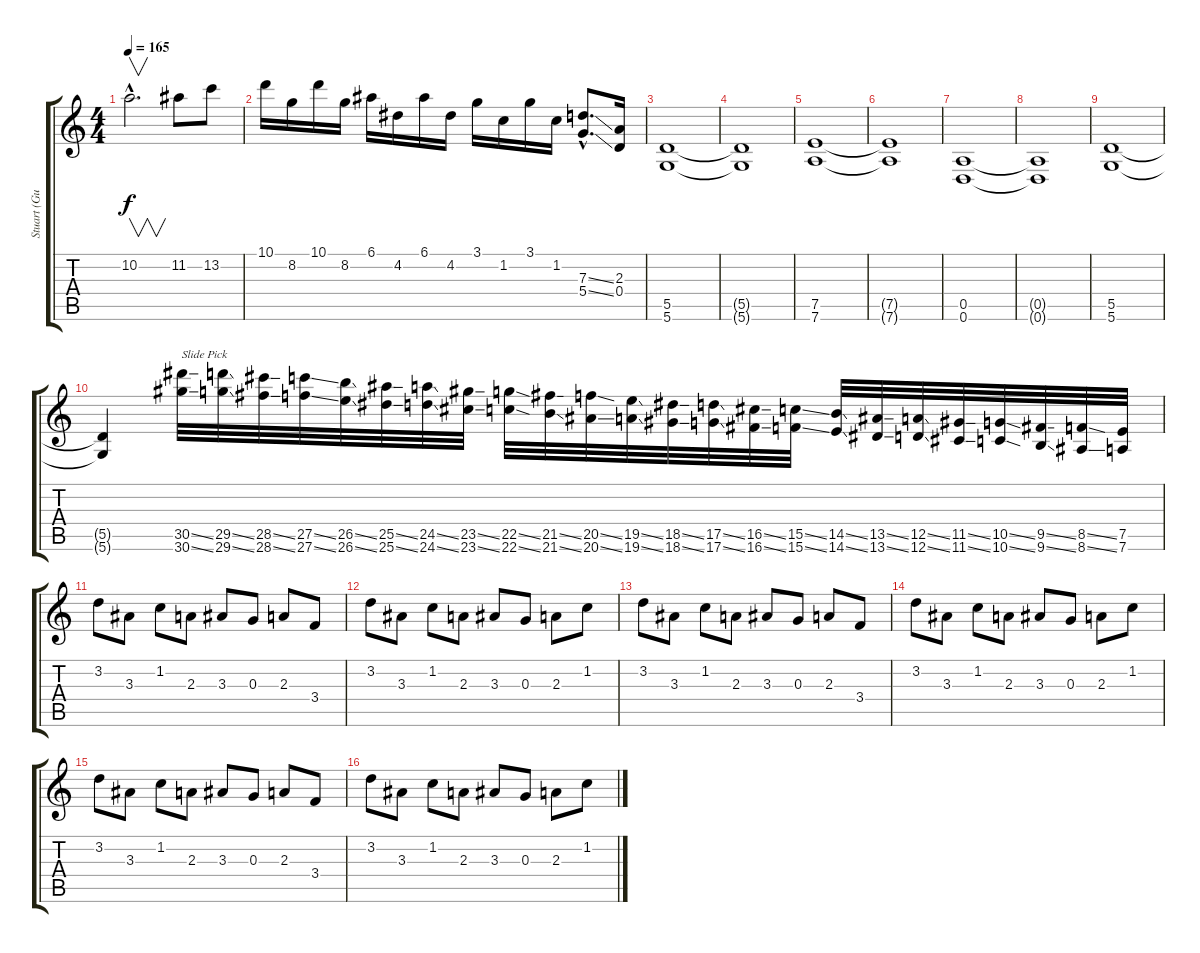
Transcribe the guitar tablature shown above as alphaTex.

\track ("Stuart (Guitar)" "Stuart (Gu") {instrument overdrivenguitar}
\staff {score tabs}
\tuning (E4 B3 G3 D3 A2 D2) {hide}
\ts (4 4)
\tempo 165
\clef g2
\ks c
10.2{hac}.2{v d dy f} 11.2.8 13.2.8 |
10.1.16 8.2.16 10.1.16 8.2.16 6.1.16 4.2.16 6.1.16 4.2.16 3.1.16 1.2.16 3.1.16 1.2.16 (7.3{ss hac} 5.4{ss hac}).8{d} (2.3 0.4).16 |
(5.5 5.6).1 |
(5.5{t} 5.6{t}).1 |
(7.5 7.6).1 |
(7.5{t} 7.6{t}).1 |
(0.5 0.6).1 |
(0.5{t} 0.6{t}).1 |
(5.5 5.6).1 |
(5.5{t} 5.6{t}).4 (30.5{ss} 30.6{ss}).32{txt "Slide Pick"} (29.5{ss} 29.6{ss}).32 (28.5{ss} 28.6{ss}).32 (27.5{ss} 27.6{ss}).32 (26.5{ss} 26.6{ss}).32 (25.5{ss} 25.6{ss}).32 (24.5{ss} 24.6{ss}).32 (23.5{ss} 23.6{ss}).32 (22.5{ss} 22.6{ss}).32 (21.5{ss} 21.6{ss}).32 (20.5{ss} 20.6{ss}).32 (19.5{ss} 19.6{ss}).32 (18.5{ss} 18.6{ss}).32 (17.5{ss} 17.6{ss}).32 (16.5{ss} 16.6{ss}).32 (15.5{ss} 15.6{ss}).32 (14.5{ss} 14.6{ss}).32 (13.5{ss} 13.6{ss}).32 (12.5{ss} 12.6{ss}).32 (11.5{ss} 11.6{ss}).32 (10.5{ss} 10.6{ss}).32 (9.5{ss} 9.6{ss}).32 (8.5{ss} 8.6{ss}).32 (7.5 7.6).32 |
3.2.8 3.3.8 1.2.8 2.3.8 3.3.8 0.3.8 2.3.8 3.4.8 |
3.2.8 3.3.8 1.2.8 2.3.8 3.3.8 0.3.8 2.3.8 1.2.8 |
3.2.8 3.3.8 1.2.8 2.3.8 3.3.8 0.3.8 2.3.8 3.4.8 |
3.2.8 3.3.8 1.2.8 2.3.8 3.3.8 0.3.8 2.3.8 1.2.8 |
3.2.8 3.3.8 1.2.8 2.3.8 3.3.8 0.3.8 2.3.8 3.4.8 |
3.2.8 3.3.8 1.2.8 2.3.8 3.3.8 0.3.8 2.3.8 1.2.8
